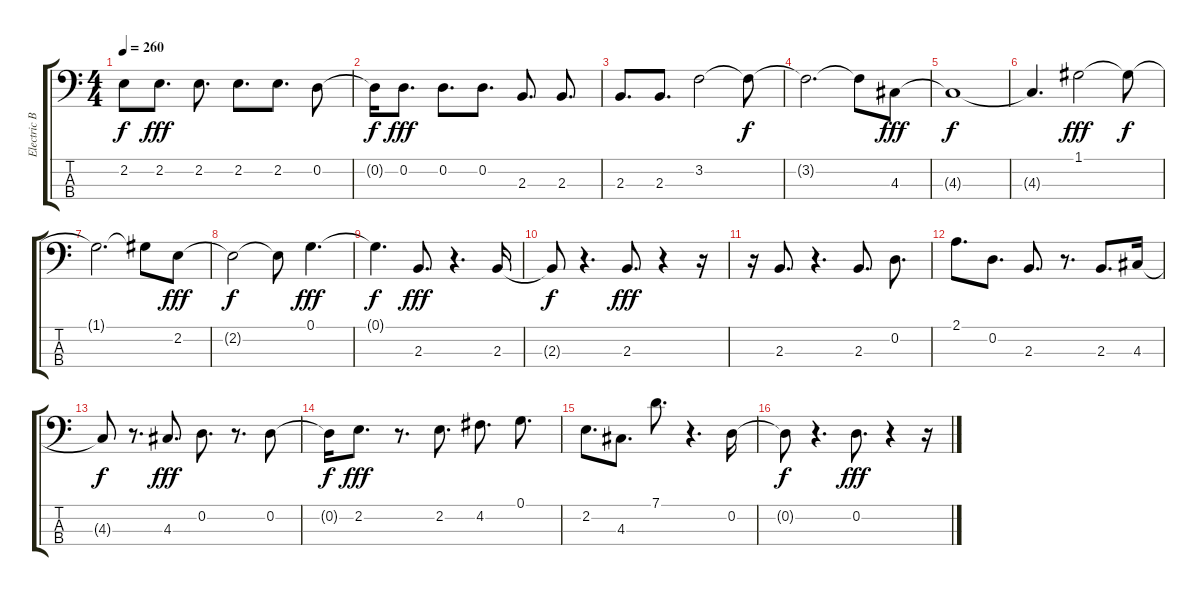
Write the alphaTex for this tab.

\track ("Electric Bass" "Electric B") {instrument electricbassfinger}
\staff {score tabs}
\tuning (G2 D2 A1 E1) {hide}
\ts (4 4)
\tempo 260
\clef f4
\ks c
2.2{t}.8{dy f} 2.2.8{d dy fff} 2.2.8{d} 2.2.8{d} 2.2.8{d} 0.2.8 |
0.2{t}.16{dy f} 0.2.8{d dy fff} 0.2.8{d} 0.2.8{d} 2.3.8{d} 2.3.8{d} |
2.3.8{d} 2.3.8{d} 3.2.2 3.2{t}.8{dy f} |
3.2{t}.2{d} 3.2{t}.8 4.3.8{dy fff} |
4.3{t}.1{dy f} |
4.3{t}.4{d} 1.1.2{dy fff} 1.1{t}.8{dy f} |
1.1{t}.2{d} 1.1{t}.8 2.2.8{dy fff} |
2.2{t}.2{dy f} 2.2{t}.8 0.1.4{d dy fff} |
0.1{t}.4{d dy f} 2.3.8{d dy fff} r.4{d} 2.3.16 |
2.3{t}.8{dy f} r.4{d} 2.3.8{d dy fff} r.4 r.16 |
r.16 2.3.8{d} r.4{d} 2.3.8{d} 0.2.8{d} |
2.1.8{d} 0.2.8{d} 2.3.8{d} r.8{d} 2.3.8{d} 4.3.16 |
4.3{t}.8{dy f} r.8{d} 4.3.8{d dy fff} 0.2.8{d} r.8{d} 0.2.8 |
0.2{t}.16{dy f} 2.2.8{d dy fff} r.8{d} 2.2.8{d} 4.2.8{d} 0.1.8{d} |
2.2.8{d} 4.3.8{d} 7.1.8{d} r.4{d} 0.2.16 |
0.2{t}.8{dy f} r.4{d} 0.2.8{d dy fff} r.4 r.16
